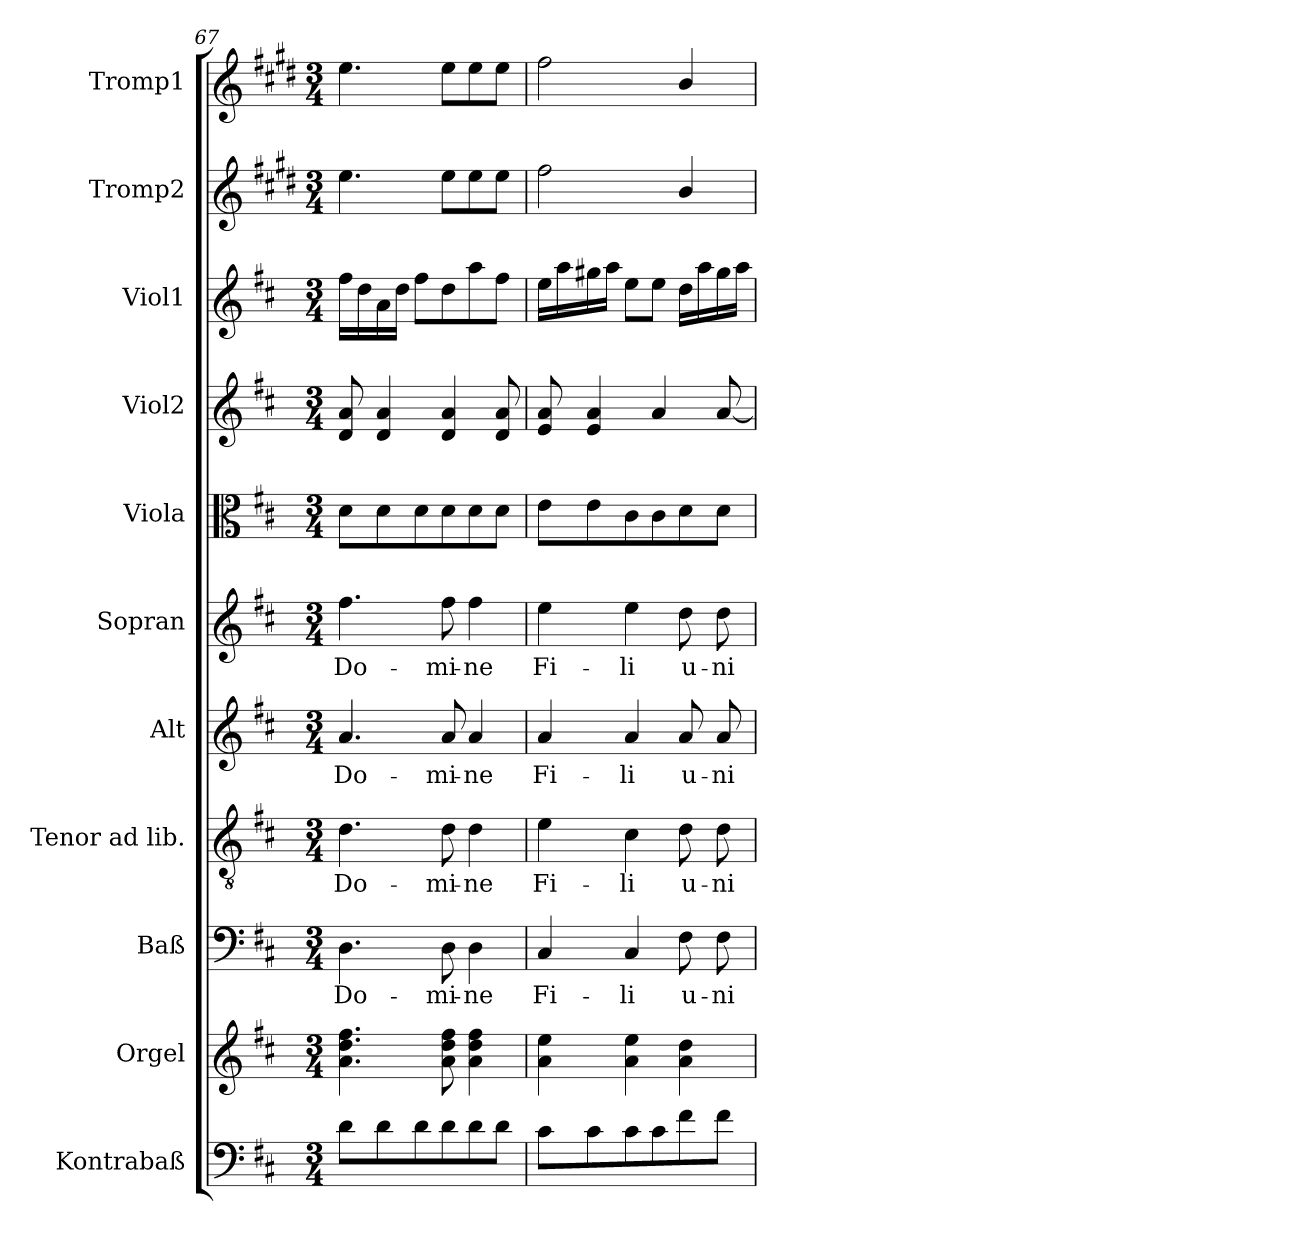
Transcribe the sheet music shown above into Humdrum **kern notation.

**kern	**kern	**kern	**text	**kern	**text	**kern	**text	**kern	**text	**kern	**kern	**kern	**kern	**kern
*part11	*part10	*part9	*part9	*part8	*part8	*part7	*part7	*part6	*part6	*part5	*part4	*part3	*part2	*part1
*staff11	*staff10	*staff9	*staff9	*staff8	*staff8	*staff7	*staff7	*staff6	*staff6	*staff5	*staff4	*staff3	*staff2	*staff1
*I"Kontrabaß	*I"Orgel	*I"Baß	*	*I"Tenor ad lib.	*	*I"Alt	*	*I"Sopran	*	*I"Viola	*I"Viol2	*I"Viol1	*I"Tromp2	*I"Tromp1
*	*	*	*	*	*	*	*	*	*	*I'Vla	*	*	*	*
*clefF4	*clefG2	*clefF4	*	*clefGv2	*	*clefG2	*	*clefG2	*	*clefC3	*clefG2	*clefG2	*clefG2	*clefG2
*ITrd7c12	*	*	*	*	*	*	*	*	*	*	*	*	*ITrd1c2	*ITrd1c2
*k[f#c#]	*k[f#c#]	*k[f#c#]	*	*k[f#c#]	*	*k[f#c#]	*	*k[f#c#]	*	*k[f#c#]	*k[f#c#]	*k[f#c#]	*k[f#c#]	*k[f#c#]
*D:	*D:	*D:	*	*D:	*	*D:	*	*D:	*	*D:	*D:	*D:	*D:	*D:
*M3/4	*M3/4	*M3/4	*	*M3/4	*	*M3/4	*	*M3/4	*	*M3/4	*M3/4	*M3/4	*M3/4	*M3/4
=67	=67	=67	=67	=67	=67	=67	=67	=67	=67	=67	=67	=67	=67	=67
!	!	!	!LO:LY:b	!	!LO:LY:b	!	!LO:LY:b	!	!LO:LY:b	!	!	!	!	!
8D\L	4.a\ 4.dd\ 4.ff#\	4.D\	Do-	4.d\	Do-	4.a/	Do-	4.ff#\	Do-	8d\L	8d/ 8a/	16ff#\LL	4.dd\	4.dd\
.	.	.	.	.	.	.	.	.	.	.	.	16dd\	.	.
8D\	.	.	.	.	.	.	.	.	.	8d\	4d/ 4a/	16a\	.	.
.	.	.	.	.	.	.	.	.	.	.	.	16dd\JJ	.	.
8D\	.	.	.	.	.	.	.	.	.	8d\	.	8ff#\L	.	.
!	!	!	!LO:LY:b	!	!LO:LY:b	!	!LO:LY:b	!	!LO:LY:b	!	!	!	!	!
8D\	8a\ 8dd\ 8ff#\	8D\	-mi-	8d\	-mi-	8a/	-mi-	8ff#\	-mi-	8d\	4d/ 4a/	8dd\	8dd\L	8dd\L
!	!	!	!LO:LY:b	!	!LO:LY:b	!	!LO:LY:b	!	!LO:LY:b	!	!	!	!	!
8D\	4a\ 4dd\ 4ff#\	4D\	-ne	4d\	-ne	4a/	-ne	4ff#\	-ne	8d\	.	8aa\	8dd\	8dd\
8D\J	.	.	.	.	.	.	.	.	.	8d\J	8d/ 8a/	8ff#\J	8dd\J	8dd\J
!!LO:PB:g=z
=68	=68	=68	=68	=68	=68	=68	=68	=68	=68	=68	=68	=68	=68	=68
!	!	!	!LO:LY:b	!	!LO:LY:b	!	!LO:LY:b	!	!LO:LY:b	!	!	!	!	!
8C#\L	4a\ 4ee\	4C#/	Fi-	4e\	Fi-	4a/	Fi-	4ee\	Fi-	8e\L	8e/ 8a/	16ee\LL	2ee\	2ee\
.	.	.	.	.	.	.	.	.	.	.	.	16aa\	.	.
8C#\	.	.	.	.	.	.	.	.	.	8e\	4e/ 4a/	16gg#X\	.	.
.	.	.	.	.	.	.	.	.	.	.	.	16aa\JJ	.	.
!	!	!	!LO:LY:b	!	!LO:LY:b	!	!LO:LY:b	!	!LO:LY:b	!	!	!	!	!
8C#\	4a\ 4ee\	4C#/	-li	4c#\	-li	4a/	-li	4ee\	-li	8c#\	.	8ee\L	.	.
8C#\	.	.	.	.	.	.	.	.	.	8c#\	4a/	8ee\J	.	.
!	!	!	!LO:LY:b	!	!LO:LY:b	!	!LO:LY:b	!	!LO:LY:b	!	!	!	!	!
8F#\	4a\ 4dd\	8F#\	u-	8d\	u-	8a/	u-	8dd\	u-	8d\	.	16dd\LL	4a/	4a/
.	.	.	.	.	.	.	.	.	.	.	.	16aa\	.	.
!	!	!	!LO:LY:b	!	!LO:LY:b	!	!LO:LY:b	!	!LO:LY:b	!	!	!	!	!
8F#\J	.	8F#\	-ni-	8d\	-ni-	8a/	-ni-	8dd\	-ni-	8d\J	[8a/	16gg#\	.	.
.	.	.	.	.	.	.	.	.	.	.	.	16aa\JJ	.	.
=	=	=	=	=	=	=	=	=	=	=	=	=	=	=
*-	*-	*-	*-	*-	*-	*-	*-	*-	*-	*-	*-	*-	*-	*-
